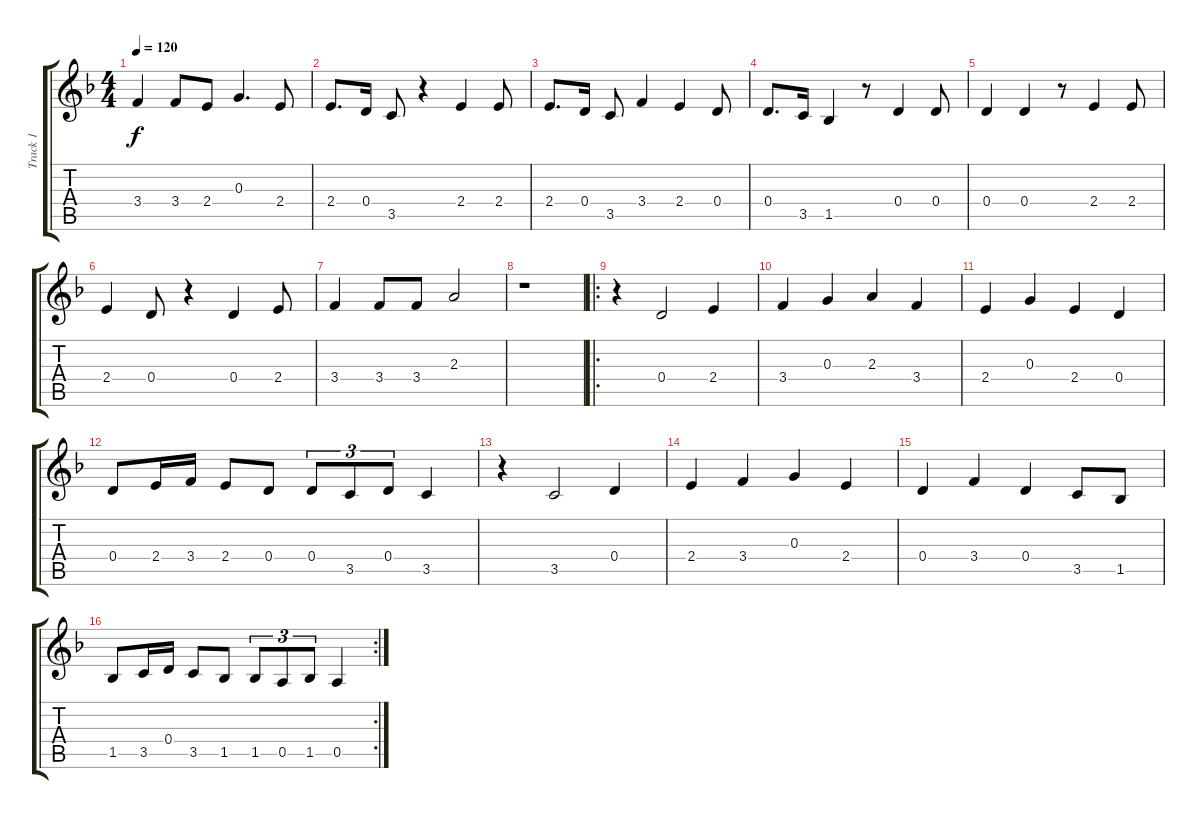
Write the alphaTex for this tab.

\track ("Track 1" "Track 1") {instrument acousticguitarsteel}
\staff {score tabs}
\tuning (E4 B3 G3 D3 A2 E2) {hide}
\ts (4 4)
\tempo 120
\clef g2
\ks f
3.4.4{dy f} 3.4.8 2.4.8 0.3.4{d} 2.4.8 |
2.4.8{d} 0.4.16 3.5.8 r.4 2.4.4 2.4.8 |
2.4.8{d} 0.4.16 3.5.8 3.4.4 2.4.4 0.4.8 |
0.4.8{d} 3.5.16 1.5.4 r.8 0.4.4 0.4.8 |
0.4.4 0.4.4 r.8 2.4.4 2.4.8 |
2.4.4 0.4.8 r.4 0.4.4 2.4.8 |
3.4.4 3.4.8 3.4.8 2.3.2 |
r.1 |
\ro
r.4 0.4.2 2.4.4 |
3.4.4 0.3.4 2.3.4 3.4.4 |
2.4.4 0.3.4 2.4.4 0.4.4 |
0.4.8 2.4.16 3.4.16 2.4.8 0.4.8 0.4.8{tu (3 2)} 3.5.8{tu (3 2)} 0.4.8{tu (3 2)} 3.5.4 |
r.4 3.5.2 0.4.4 |
2.4.4 3.4.4 0.3.4 2.4.4 |
0.4.4 3.4.4 0.4.4 3.5.8 1.5.8 |
\rc 2
1.5.8 3.5.16 0.4.16 3.5.8 1.5.8 1.5.8{tu (3 2)} 0.5.8{tu (3 2)} 1.5.8{tu (3 2)} 0.5.4
